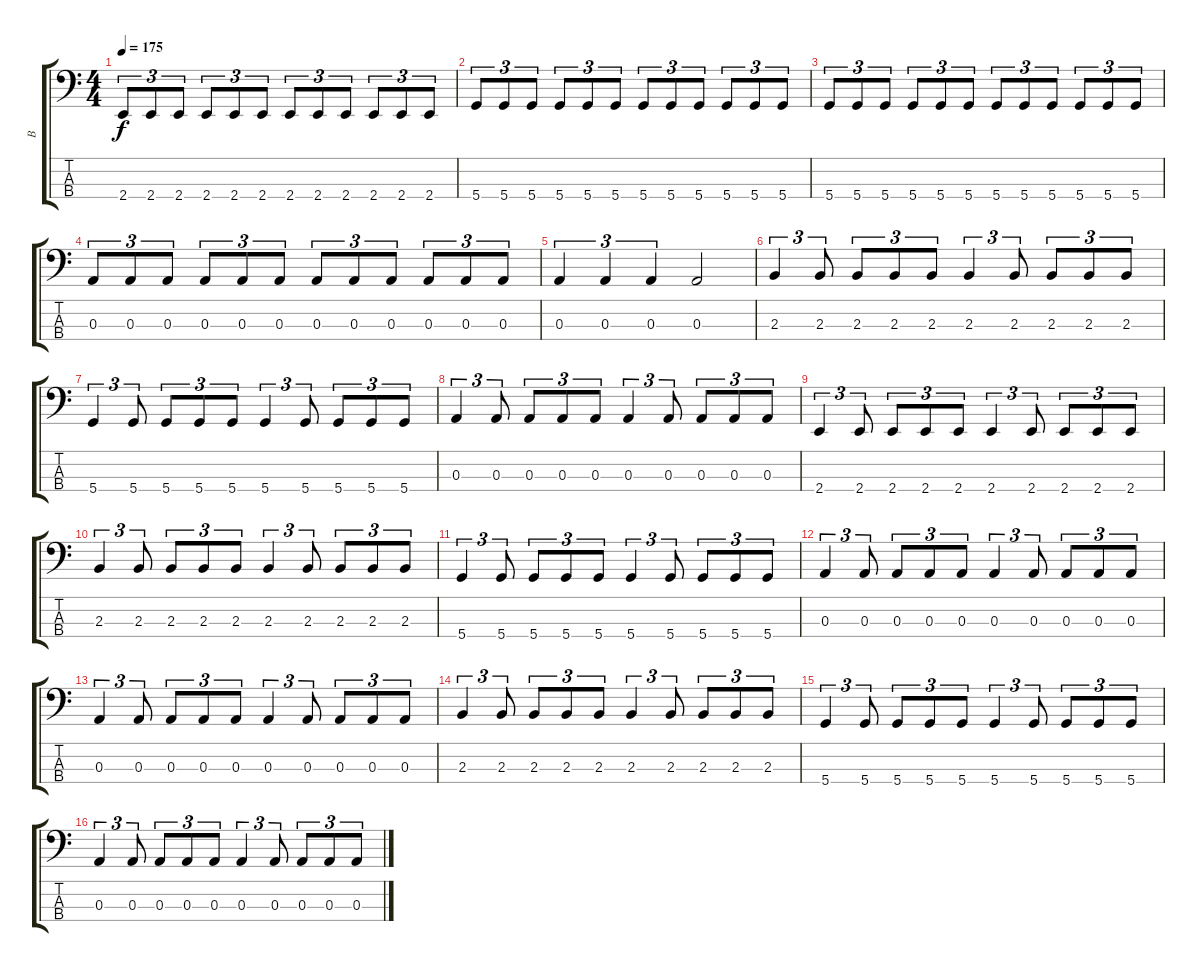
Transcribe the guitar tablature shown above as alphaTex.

\track ("B" "B") {instrument electricbassfinger}
\staff {score tabs}
\tuning (G2 D2 A1 D1) {hide}
\ts (4 4)
\tempo 175
\clef f4
\ks c
2.4.8{tu (3 2) dy f} 2.4.8{tu (3 2)} 2.4.8{tu (3 2)} 2.4.8{tu (3 2)} 2.4.8{tu (3 2)} 2.4.8{tu (3 2)} 2.4.8{tu (3 2)} 2.4.8{tu (3 2)} 2.4.8{tu (3 2)} 2.4.8{tu (3 2)} 2.4.8{tu (3 2)} 2.4.8{tu (3 2)} |
5.4.8{tu (3 2)} 5.4.8{tu (3 2)} 5.4.8{tu (3 2)} 5.4.8{tu (3 2)} 5.4.8{tu (3 2)} 5.4.8{tu (3 2)} 5.4.8{tu (3 2)} 5.4.8{tu (3 2)} 5.4.8{tu (3 2)} 5.4.8{tu (3 2)} 5.4.8{tu (3 2)} 5.4.8{tu (3 2)} |
5.4.8{tu (3 2)} 5.4.8{tu (3 2)} 5.4.8{tu (3 2)} 5.4.8{tu (3 2)} 5.4.8{tu (3 2)} 5.4.8{tu (3 2)} 5.4.8{tu (3 2)} 5.4.8{tu (3 2)} 5.4.8{tu (3 2)} 5.4.8{tu (3 2)} 5.4.8{tu (3 2)} 5.4.8{tu (3 2)} |
0.3.8{tu (3 2)} 0.3.8{tu (3 2)} 0.3.8{tu (3 2)} 0.3.8{tu (3 2)} 0.3.8{tu (3 2)} 0.3.8{tu (3 2)} 0.3.8{tu (3 2)} 0.3.8{tu (3 2)} 0.3.8{tu (3 2)} 0.3.8{tu (3 2)} 0.3.8{tu (3 2)} 0.3.8{tu (3 2)} |
0.3.4{tu (3 2)} 0.3.4{tu (3 2)} 0.3.4{tu (3 2)} 0.3.2 |
2.3.4{tu (3 2)} 2.3.8{tu (3 2)} 2.3.8{tu (3 2)} 2.3.8{tu (3 2)} 2.3.8{tu (3 2)} 2.3.4{tu (3 2)} 2.3.8{tu (3 2)} 2.3.8{tu (3 2)} 2.3.8{tu (3 2)} 2.3.8{tu (3 2)} |
5.4.4{tu (3 2)} 5.4.8{tu (3 2)} 5.4.8{tu (3 2)} 5.4.8{tu (3 2)} 5.4.8{tu (3 2)} 5.4.4{tu (3 2)} 5.4.8{tu (3 2)} 5.4.8{tu (3 2)} 5.4.8{tu (3 2)} 5.4.8{tu (3 2)} |
0.3.4{tu (3 2)} 0.3.8{tu (3 2)} 0.3.8{tu (3 2)} 0.3.8{tu (3 2)} 0.3.8{tu (3 2)} 0.3.4{tu (3 2)} 0.3.8{tu (3 2)} 0.3.8{tu (3 2)} 0.3.8{tu (3 2)} 0.3.8{tu (3 2)} |
2.4.4{tu (3 2)} 2.4.8{tu (3 2)} 2.4.8{tu (3 2)} 2.4.8{tu (3 2)} 2.4.8{tu (3 2)} 2.4.4{tu (3 2)} 2.4.8{tu (3 2)} 2.4.8{tu (3 2)} 2.4.8{tu (3 2)} 2.4.8{tu (3 2)} |
2.3.4{tu (3 2)} 2.3.8{tu (3 2)} 2.3.8{tu (3 2)} 2.3.8{tu (3 2)} 2.3.8{tu (3 2)} 2.3.4{tu (3 2)} 2.3.8{tu (3 2)} 2.3.8{tu (3 2)} 2.3.8{tu (3 2)} 2.3.8{tu (3 2)} |
5.4.4{tu (3 2)} 5.4.8{tu (3 2)} 5.4.8{tu (3 2)} 5.4.8{tu (3 2)} 5.4.8{tu (3 2)} 5.4.4{tu (3 2)} 5.4.8{tu (3 2)} 5.4.8{tu (3 2)} 5.4.8{tu (3 2)} 5.4.8{tu (3 2)} |
0.3.4{tu (3 2)} 0.3.8{tu (3 2)} 0.3.8{tu (3 2)} 0.3.8{tu (3 2)} 0.3.8{tu (3 2)} 0.3.4{tu (3 2)} 0.3.8{tu (3 2)} 0.3.8{tu (3 2)} 0.3.8{tu (3 2)} 0.3.8{tu (3 2)} |
0.3.4{tu (3 2)} 0.3.8{tu (3 2)} 0.3.8{tu (3 2)} 0.3.8{tu (3 2)} 0.3.8{tu (3 2)} 0.3.4{tu (3 2)} 0.3.8{tu (3 2)} 0.3.8{tu (3 2)} 0.3.8{tu (3 2)} 0.3.8{tu (3 2)} |
2.3.4{tu (3 2)} 2.3.8{tu (3 2)} 2.3.8{tu (3 2)} 2.3.8{tu (3 2)} 2.3.8{tu (3 2)} 2.3.4{tu (3 2)} 2.3.8{tu (3 2)} 2.3.8{tu (3 2)} 2.3.8{tu (3 2)} 2.3.8{tu (3 2)} |
5.4.4{tu (3 2)} 5.4.8{tu (3 2)} 5.4.8{tu (3 2)} 5.4.8{tu (3 2)} 5.4.8{tu (3 2)} 5.4.4{tu (3 2)} 5.4.8{tu (3 2)} 5.4.8{tu (3 2)} 5.4.8{tu (3 2)} 5.4.8{tu (3 2)} |
0.3.4{tu (3 2)} 0.3.8{tu (3 2)} 0.3.8{tu (3 2)} 0.3.8{tu (3 2)} 0.3.8{tu (3 2)} 0.3.4{tu (3 2)} 0.3.8{tu (3 2)} 0.3.8{tu (3 2)} 0.3.8{tu (3 2)} 0.3.8{tu (3 2)}
